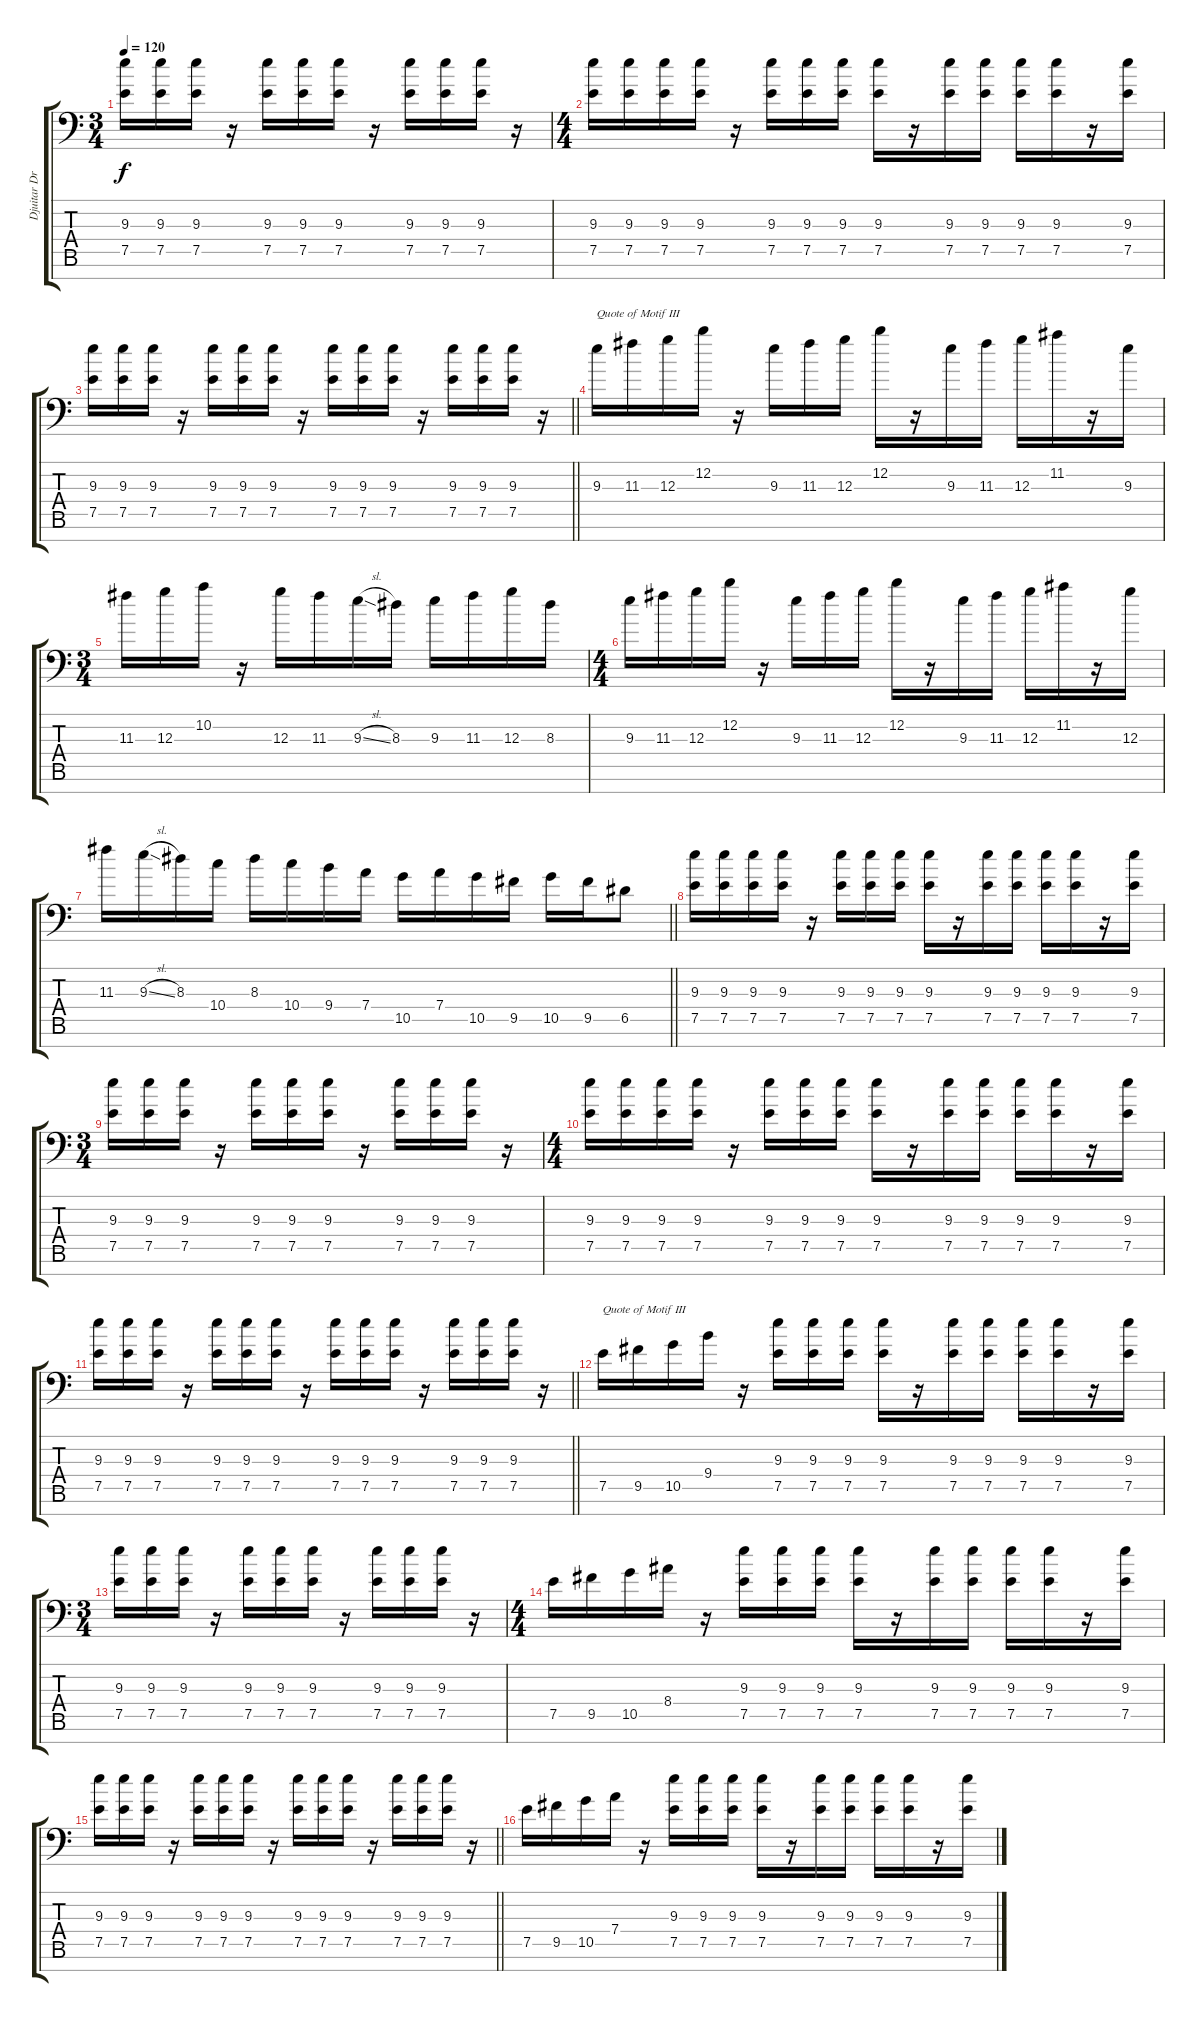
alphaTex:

\track ("Djuitar Dropped A" "Djuitar Dr") {instrument distortionguitar}
\staff {score tabs}
\tuning (E4 B3 G3 D3 A2 E2 A1) {hide}
\ts (3 4)
\tempo 120
\clef f4
\ks c
(9.3 7.5).16{dy f} (9.3 7.5).16 (9.3 7.5).16 r.16 (9.3 7.5).16 (9.3 7.5).16 (9.3 7.5).16 r.16 (9.3 7.5).16 (9.3 7.5).16 (9.3 7.5).16 r.16 |
\ts (4 4)
(9.3 7.5).16 (9.3 7.5).16 (9.3 7.5).16 (9.3 7.5).16 r.16 (9.3 7.5).16 (9.3 7.5).16 (9.3 7.5).16 (9.3 7.5).16 r.16 (9.3 7.5).16 (9.3 7.5).16 (9.3 7.5).16 (9.3 7.5).16 r.16 (9.3 7.5).16 |
\barLineRight lightlight
(9.3 7.5).16 (9.3 7.5).16 (9.3 7.5).16 r.16 (9.3 7.5).16 (9.3 7.5).16 (9.3 7.5).16 r.16 (9.3 7.5).16 (9.3 7.5).16 (9.3 7.5).16 r.16 (9.3 7.5).16 (9.3 7.5).16 (9.3 7.5).16 r.16 |
9.3.16{txt "Quote of Motif III"} 11.3.16 12.3.16 12.2.16 r.16 9.3.16 11.3.16 12.3.16 12.2.16 r.16 9.3.16 11.3.16 12.3.16 11.2.16 r.16 9.3.16 |
\ts (3 4)
11.3.16 12.3.16 10.2.16 r.16 12.3.16 11.3.16 9.3{sl}.16 8.3.16 9.3.16 11.3.16 12.3.16 8.3.16 |
\ts (4 4)
9.3.16 11.3.16 12.3.16 12.2.16 r.16 9.3.16 11.3.16 12.3.16 12.2.16 r.16 9.3.16 11.3.16 12.3.16 11.2.16 r.16 12.3.16 |
\barLineRight lightlight
11.3.16 9.3{sl}.16 8.3.16 10.4.16 8.3.16 10.4.16 9.4.16 7.4.16 10.5.16 7.4.16 10.5.16 9.5.16 10.5.16 9.5.16 6.5.8 |
\section ("" "")
(9.3 7.5).16 (9.3 7.5).16 (9.3 7.5).16 (9.3 7.5).16 r.16 (9.3 7.5).16 (9.3 7.5).16 (9.3 7.5).16 (9.3 7.5).16 r.16 (9.3 7.5).16 (9.3 7.5).16 (9.3 7.5).16 (9.3 7.5).16 r.16 (9.3 7.5).16 |
\ts (3 4)
(9.3 7.5).16 (9.3 7.5).16 (9.3 7.5).16 r.16 (9.3 7.5).16 (9.3 7.5).16 (9.3 7.5).16 r.16 (9.3 7.5).16 (9.3 7.5).16 (9.3 7.5).16 r.16 |
\ts (4 4)
(9.3 7.5).16 (9.3 7.5).16 (9.3 7.5).16 (9.3 7.5).16 r.16 (9.3 7.5).16 (9.3 7.5).16 (9.3 7.5).16 (9.3 7.5).16 r.16 (9.3 7.5).16 (9.3 7.5).16 (9.3 7.5).16 (9.3 7.5).16 r.16 (9.3 7.5).16 |
\barLineRight lightlight
(9.3 7.5).16 (9.3 7.5).16 (9.3 7.5).16 r.16 (9.3 7.5).16 (9.3 7.5).16 (9.3 7.5).16 r.16 (9.3 7.5).16 (9.3 7.5).16 (9.3 7.5).16 r.16 (9.3 7.5).16 (9.3 7.5).16 (9.3 7.5).16 r.16 |
7.5.16{txt "Quote of Motif III"} 9.5.16 10.5.16 9.4.16 r.16 (9.3 7.5).16 (9.3 7.5).16 (9.3 7.5).16 (9.3 7.5).16 r.16 (9.3 7.5).16 (9.3 7.5).16 (9.3 7.5).16 (9.3 7.5).16 r.16 (9.3 7.5).16 |
\ts (3 4)
(9.3 7.5).16 (9.3 7.5).16 (9.3 7.5).16 r.16 (9.3 7.5).16 (9.3 7.5).16 (9.3 7.5).16 r.16 (9.3 7.5).16 (9.3 7.5).16 (9.3 7.5).16 r.16 |
\ts (4 4)
7.5.16 9.5.16 10.5.16 8.4.16 r.16 (9.3 7.5).16 (9.3 7.5).16 (9.3 7.5).16 (9.3 7.5).16 r.16 (9.3 7.5).16 (9.3 7.5).16 (9.3 7.5).16 (9.3 7.5).16 r.16 (9.3 7.5).16 |
\barLineRight lightlight
(9.3 7.5).16 (9.3 7.5).16 (9.3 7.5).16 r.16 (9.3 7.5).16 (9.3 7.5).16 (9.3 7.5).16 r.16 (9.3 7.5).16 (9.3 7.5).16 (9.3 7.5).16 r.16 (9.3 7.5).16 (9.3 7.5).16 (9.3 7.5).16 r.16 |
7.5.16 9.5.16 10.5.16 7.4.16 r.16 (9.3 7.5).16 (9.3 7.5).16 (9.3 7.5).16 (9.3 7.5).16 r.16 (9.3 7.5).16 (9.3 7.5).16 (9.3 7.5).16 (9.3 7.5).16 r.16 (9.3 7.5).16
